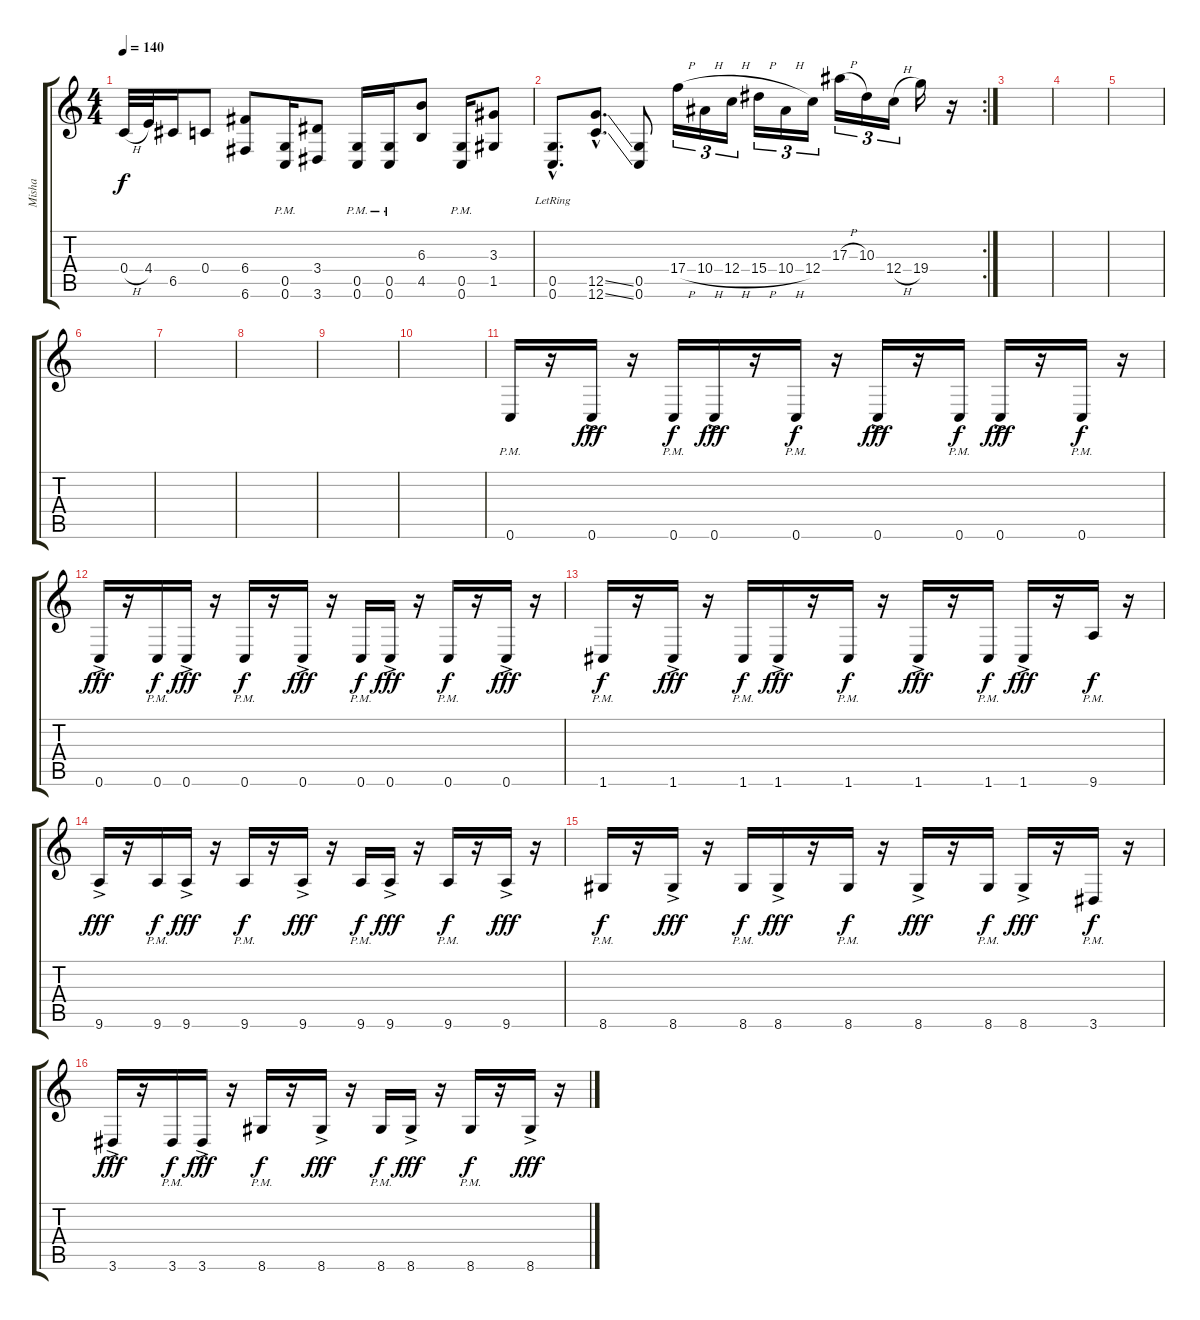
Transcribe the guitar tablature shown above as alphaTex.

\track ("Misha" "Misha") {instrument distortionguitar}
\staff {score tabs}
\tuning (D4 A3 F3 C3 G2 C2) {hide}
\ts (4 4)
\tempo 140
\clef g2
\ks c
0.4{h}.32{dy f} 4.4.32 6.5.16 0.4.8 (6.4 6.6).8 (0.5 0.6{pm}).16 (3.4 3.6).8 (0.5{pm} 0.6{pm}).16 (0.5{pm} 0.6{pm}).16 (6.3 4.5).8 (0.5{pm} 0.6).16 (3.3 1.5).8 |
\rc 2
(0.5{hac lr} 0.6{hac lr}).8{d} (12.5{ss hac} 12.6{ss hac}).8{d} (0.5 0.6).8 17.4{h}.16{tu (3 2)} 10.4{h}.16{tu (3 2)} 12.4{h}.16{tu (3 2)} 15.4{h}.16{tu (3 2)} 10.4{h}.16{tu (3 2)} 12.4.16{tu (3 2)} 17.3{h}.16{tu (3 2)} 10.3.16{tu (3 2)} 12.4{h}.16{tu (3 2)} 19.4.16 r.16 |
|
|
|
|
|
|
|
|
0.6{pm}.16 r.16 0.6{ac}.16{dy fff} r.16 0.6{pm}.16{dy f} 0.6{ac}.16{dy fff} r.16 0.6{pm}.16{dy f} r.16 0.6{ac}.16{dy fff} r.16 0.6{pm}.16{dy f} 0.6{ac}.16{dy fff} r.16 0.6{pm}.16{dy f} r.16 |
0.6{ac}.16{dy fff} r.16 0.6{pm}.16{dy f} 0.6{ac}.16{dy fff} r.16 0.6{pm}.16{dy f} r.16 0.6{ac}.16{dy fff} r.16 0.6{pm}.16{dy f} 0.6{ac}.16{dy fff} r.16 0.6{pm}.16{dy f} r.16 0.6{ac}.16{dy fff} r.16 |
1.6{pm}.16{dy f} r.16 1.6{ac}.16{dy fff} r.16 1.6{pm}.16{dy f} 1.6{ac}.16{dy fff} r.16 1.6{pm}.16{dy f} r.16 1.6{ac}.16{dy fff} r.16 1.6{pm}.16{dy f} 1.6{ac}.16{dy fff} r.16 9.6{pm}.16{dy f} r.16 |
9.6{ac}.16{dy fff} r.16 9.6{pm}.16{dy f} 9.6{ac}.16{dy fff} r.16 9.6{pm}.16{dy f} r.16 9.6{ac}.16{dy fff} r.16 9.6{pm}.16{dy f} 9.6{ac}.16{dy fff} r.16 9.6{pm}.16{dy f} r.16 9.6{ac}.16{dy fff} r.16 |
8.6{pm}.16{dy f} r.16 8.6{ac}.16{dy fff} r.16 8.6{pm}.16{dy f} 8.6{ac}.16{dy fff} r.16 8.6{pm}.16{dy f} r.16 8.6{ac}.16{dy fff} r.16 8.6{pm}.16{dy f} 8.6{ac}.16{dy fff} r.16 3.6{pm}.16{dy f} r.16 |
3.6{ac}.16{dy fff} r.16 3.6{pm}.16{dy f} 3.6{ac}.16{dy fff} r.16 8.6{pm}.16{dy f} r.16 8.6{ac}.16{dy fff} r.16 8.6{pm}.16{dy f} 8.6{ac}.16{dy fff} r.16 8.6{pm}.16{dy f} r.16 8.6{ac}.16{dy fff} r.16
